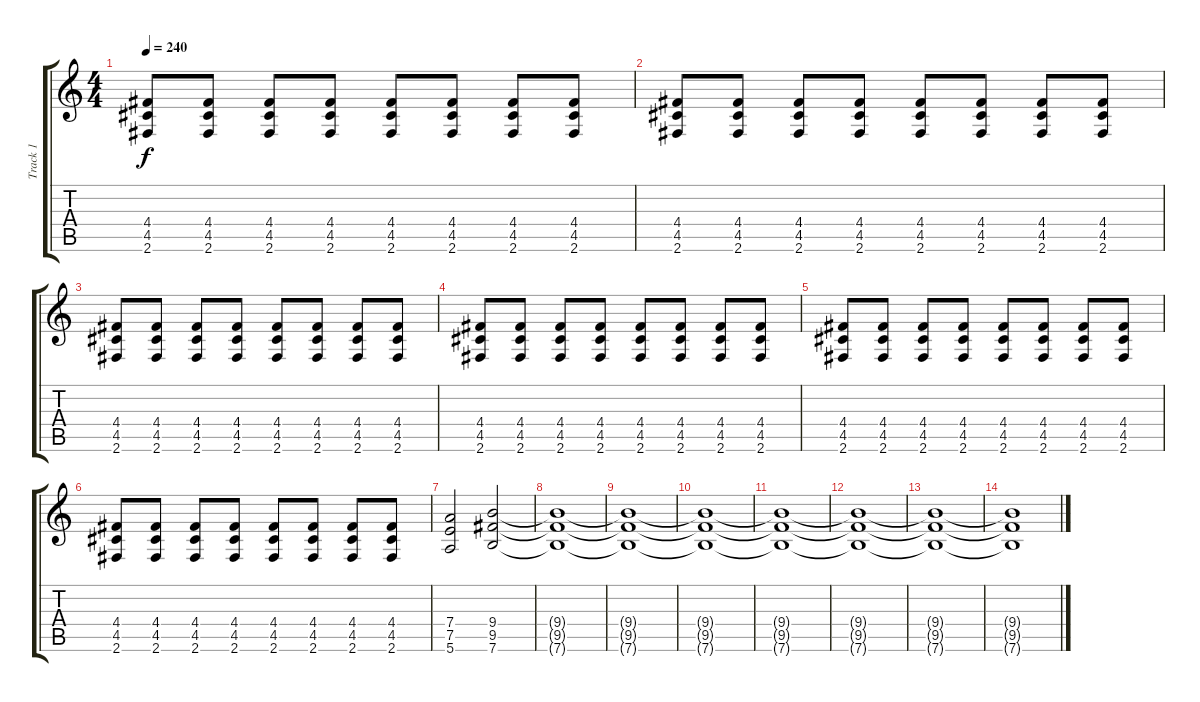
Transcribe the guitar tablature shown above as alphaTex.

\track ("Track 1" "Track 1") {instrument distortionguitar}
\staff {score tabs}
\tuning (E4 B3 G3 D3 A2 E2) {hide}
\ts (4 4)
\tempo 240
\clef g2
\ks c
(4.4 4.5 2.6).8{dy f volume 16} (4.4 4.5 2.6).8 (4.4 4.5 2.6).8 (4.4 4.5 2.6).8 (4.4 4.5 2.6).8 (4.4 4.5 2.6).8 (4.4 4.5 2.6).8 (4.4 4.5 2.6).8 |
(4.4 4.5 2.6).8 (4.4 4.5 2.6).8 (4.4 4.5 2.6).8 (4.4 4.5 2.6).8 (4.4 4.5 2.6).8 (4.4 4.5 2.6).8 (4.4 4.5 2.6).8 (4.4 4.5 2.6).8 |
(4.4 4.5 2.6).8 (4.4 4.5 2.6).8 (4.4 4.5 2.6).8 (4.4 4.5 2.6).8 (4.4 4.5 2.6).8 (4.4 4.5 2.6).8 (4.4 4.5 2.6).8 (4.4 4.5 2.6).8 |
(4.4 4.5 2.6).8 (4.4 4.5 2.6).8 (4.4 4.5 2.6).8 (4.4 4.5 2.6).8 (4.4 4.5 2.6).8 (4.4 4.5 2.6).8 (4.4 4.5 2.6).8 (4.4 4.5 2.6).8 |
(4.4 4.5 2.6).8 (4.4 4.5 2.6).8 (4.4 4.5 2.6).8 (4.4 4.5 2.6).8 (4.4 4.5 2.6).8 (4.4 4.5 2.6).8 (4.4 4.5 2.6).8 (4.4 4.5 2.6).8 |
(4.4 4.5 2.6).8 (4.4 4.5 2.6).8 (4.4 4.5 2.6).8 (4.4 4.5 2.6).8 (4.4 4.5 2.6).8 (4.4 4.5 2.6).8 (4.4 4.5 2.6).8 (4.4 4.5 2.6).8 |
(7.4 7.5 5.6).2 (9.4 9.5 7.6).2 |
(9.4{t} 9.5{t} 7.6{t}).1 |
(9.4{t} 9.5{t} 7.6{t}).1 |
(9.4{t} 9.5{t} 7.6{t}).1 |
(9.4{t} 9.5{t} 7.6{t}).1{volume 6} |
(9.4{t} 9.5{t} 7.6{t}).1 |
(9.4{t} 9.5{t} 7.6{t}).1 |
(9.4{t} 9.5{t} 7.6{t}).1
